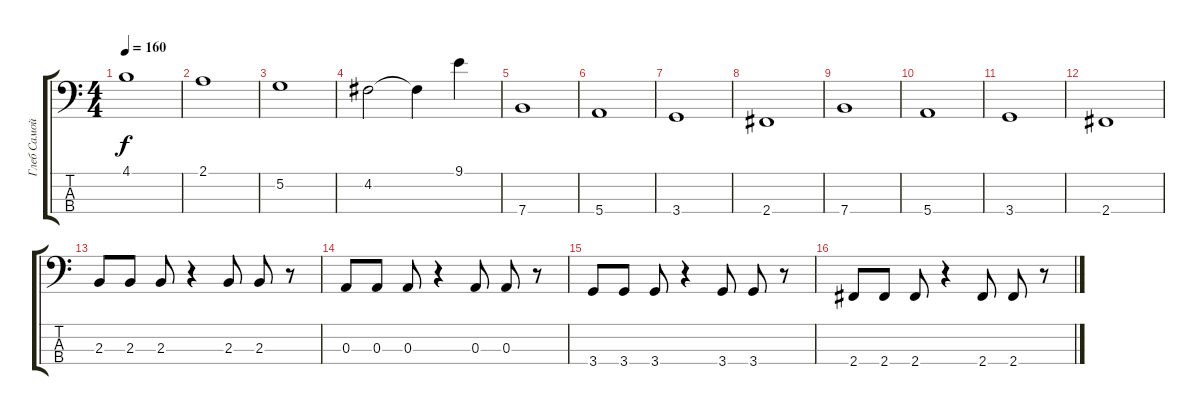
\track ("Глеб Самойлов" "Глеб Самой") {instrument electricbasspick}
\staff {score tabs}
\tuning (G2 D2 A1 E1) {hide}
\ts (4 4)
\tempo 160
\clef f4
\ks c
4.1.1{dy f} |
2.1.1 |
5.2.1 |
4.2.2 4.2{t}.4 9.1.4 |
7.4.1 |
5.4.1 |
3.4.1 |
2.4.1 |
7.4.1 |
5.4.1 |
3.4.1 |
2.4.1 |
2.3.8 2.3.8 2.3.8 r.4 2.3.8 2.3.8 r.8 |
0.3.8 0.3.8 0.3.8 r.4 0.3.8 0.3.8 r.8 |
3.4.8 3.4.8 3.4.8 r.4 3.4.8 3.4.8 r.8 |
2.4.8 2.4.8 2.4.8 r.4 2.4.8 2.4.8 r.8
